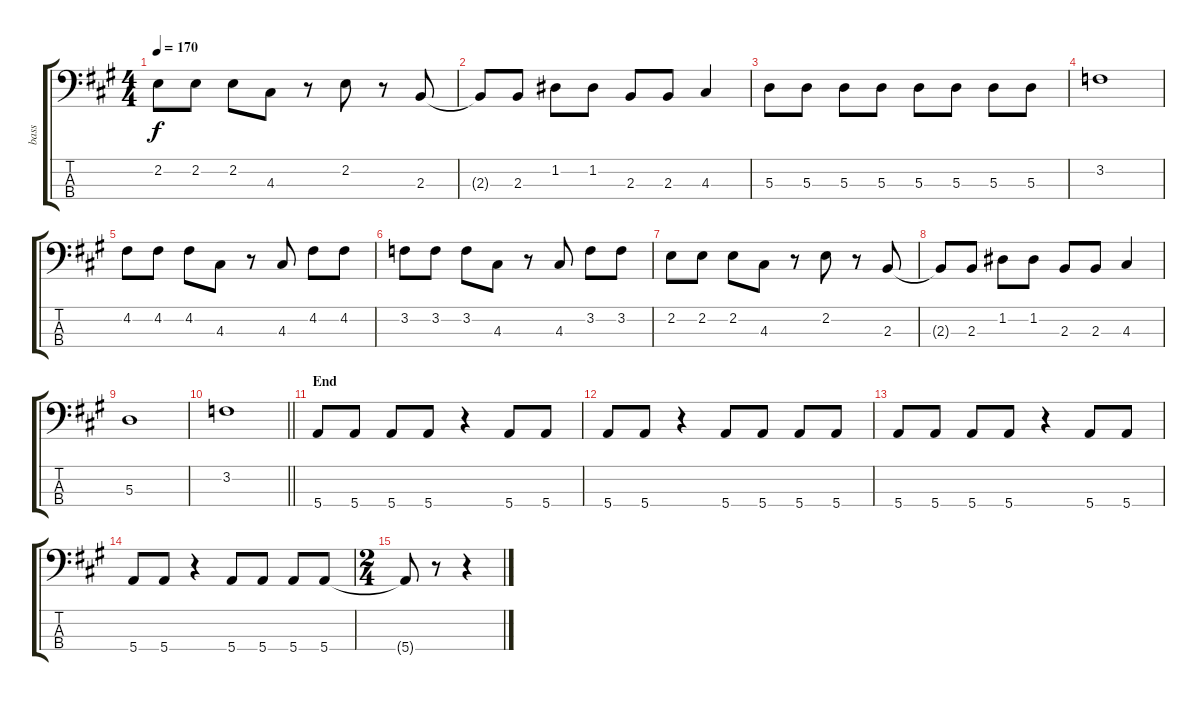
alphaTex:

\track ("bass" "bass") {instrument electricbassfinger}
\staff {score tabs}
\tuning (G2 D2 A1 E1) {hide}
\ts (4 4)
\tempo 170
\clef f4
\ks a
2.2.8{dy f} 2.2.8 2.2.8 4.3.8 r.8 2.2.8 r.8 2.3.8 |
2.3{t}.8 2.3.8 1.2.8 1.2.8 2.3.8 2.3.8 4.3.4 |
5.3.8 5.3.8 5.3.8 5.3.8 5.3.8 5.3.8 5.3.8 5.3.8 |
3.2.1 |
4.2.8 4.2.8 4.2.8 4.3.8 r.8 4.3.8 4.2.8 4.2.8 |
3.2.8 3.2.8 3.2.8 4.3.8 r.8 4.3.8 3.2.8 3.2.8 |
2.2.8 2.2.8 2.2.8 4.3.8 r.8 2.2.8 r.8 2.3.8 |
2.3{t}.8 2.3.8 1.2.8 1.2.8 2.3.8 2.3.8 4.3.4 |
5.3.1 |
\barLineRight lightlight
3.2.1 |
\section ("" "End")
5.4.8 5.4.8 5.4.8 5.4.8 r.4 5.4.8 5.4.8 |
5.4.8 5.4.8 r.4 5.4.8 5.4.8 5.4.8 5.4.8 |
5.4.8 5.4.8 5.4.8 5.4.8 r.4 5.4.8 5.4.8 |
5.4.8 5.4.8 r.4 5.4.8 5.4.8 5.4.8 5.4.8 |
\ts (2 4)
5.4{t}.8 r.8 r.4
